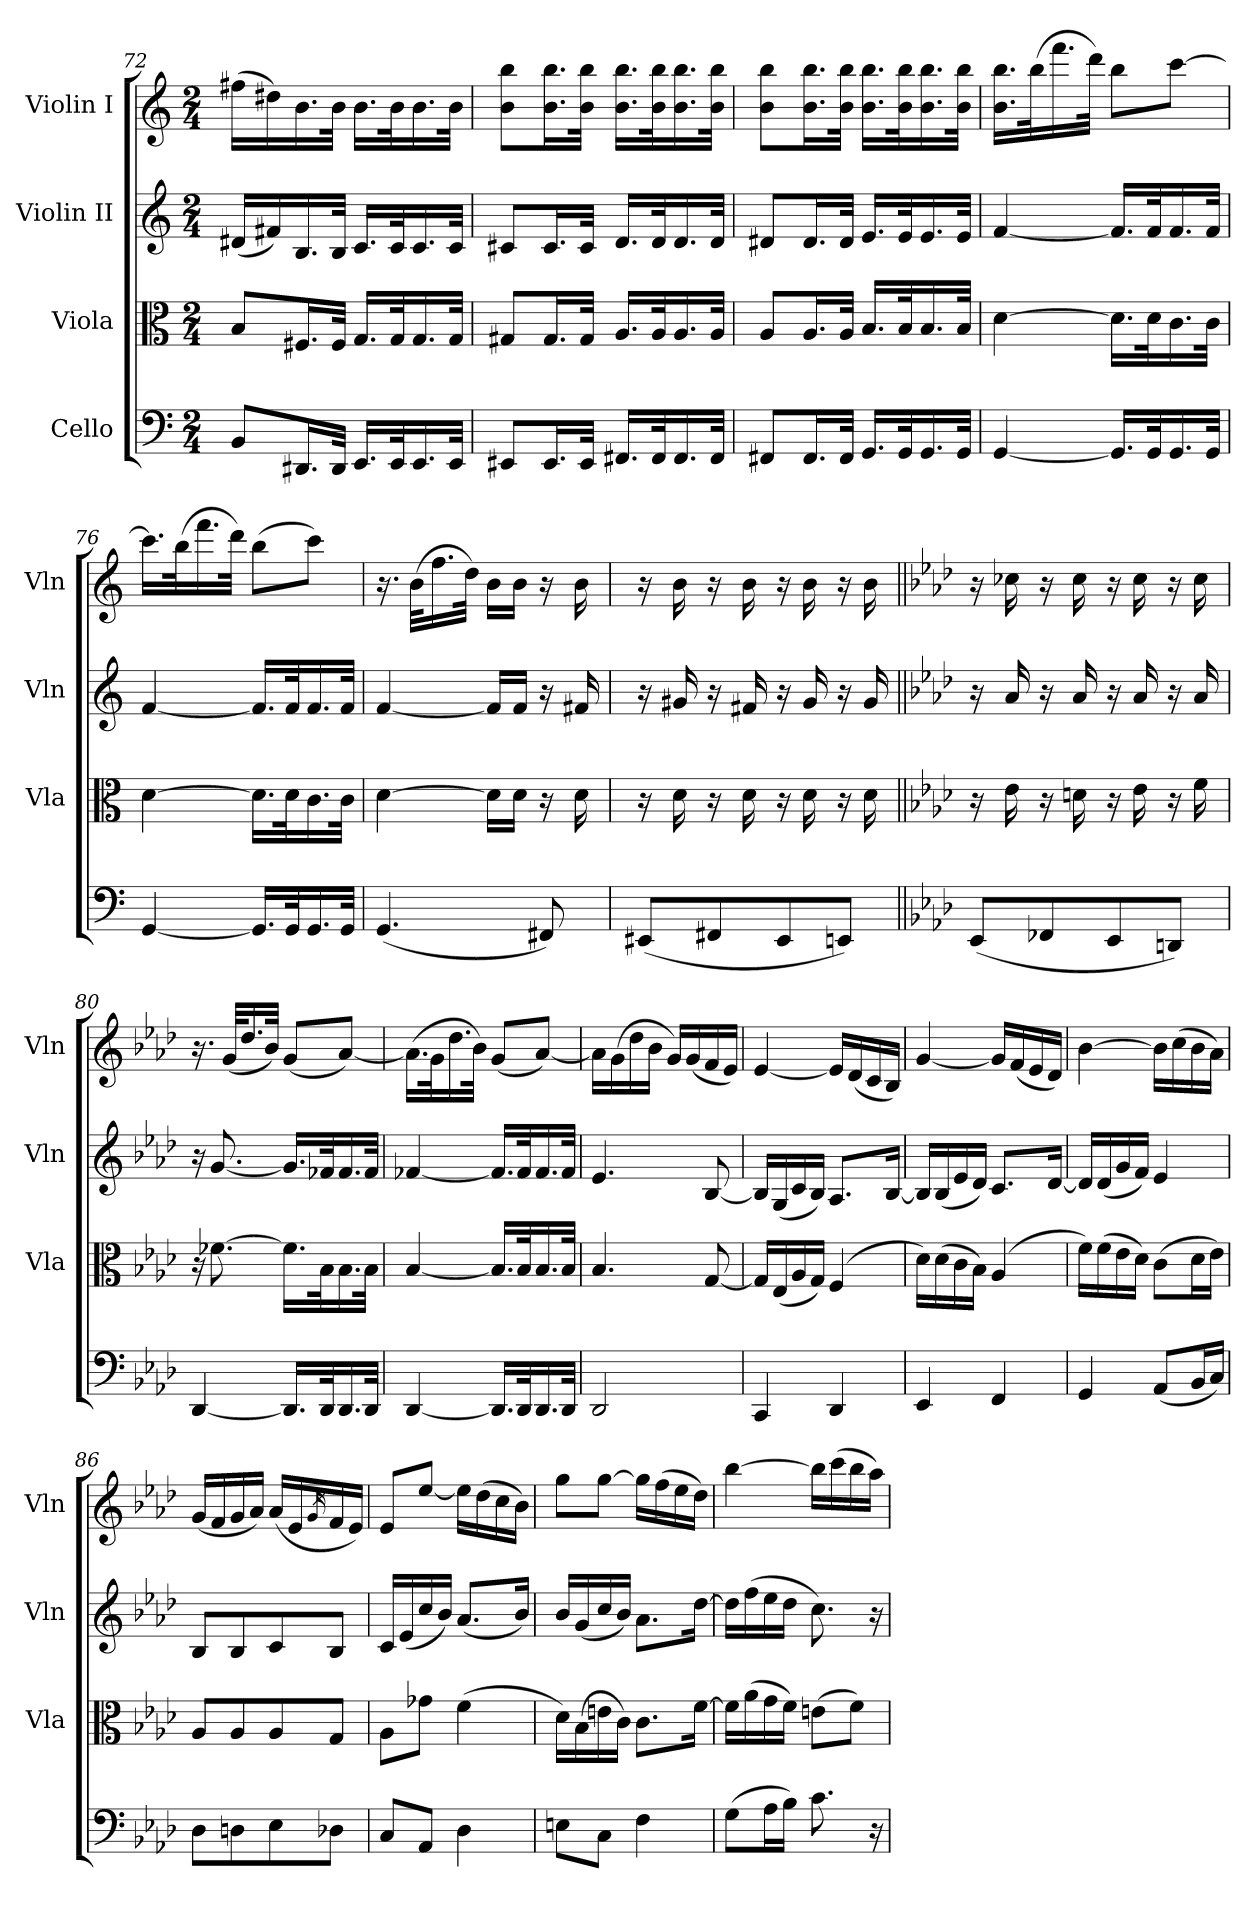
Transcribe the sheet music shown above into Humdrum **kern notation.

**kern	**kern	**kern	**kern
*part4	*part3	*part2	*part1
*staff4	*staff3	*staff2	*staff1
*I"Cello	*I"Viola	*I"Violin II	*I"Violin I
*	*I'Vla	*I'Vln	*I'Vln
*clefF4	*clefC3	*clefG2	*clefG2
*k[]	*k[]	*k[]	*k[]
*M2/4	*M2/4	*M2/4	*M2/4
=72	=72	=72	=72
8BB/L	8B/L	(<16d#X/LL	(>16ff#X\LL
.	.	16f#X/)	16dd#X\)
16.DD#X/L	16.F#X/L	16.B/	16.b\
32DD#/JJk	32F#/JJk	32B/JJk	32b\JJk
16.EE/LL	16.G/LL	16.c/LL	16.b\LL
32EE/K	32G/K	32c/K	32b\K
16.EE/	16.G/	16.c/	16.b\
32EE/JJk	32G/JJk	32c/JJk	32b\JJk
=73	=73	=73	=73
8EE#X/L	8G#X/L	8c#X/L	8b\ 8bb\L
16.EE#/L	16.G#/L	16.c#/L	16.b\ 16.bb\L
32EE#/JJk	32G#/JJk	32c#/JJk	32b\ 32bb\JJk
16.FF#X/LL	16.A/LL	16.d/LL	16.b\ 16.bb\LL
32FF#/K	32A/K	32d/K	32b\ 32bb\K
16.FF#/	16.A/	16.d/	16.b\ 16.bb\
32FF#/JJk	32A/JJk	32d/JJk	32b\ 32bb\JJk
=74	=74	=74	=74
8FF#X/L	8A/L	8d#X/L	8b\ 8bb\L
16.FF#/L	16.A/L	16.d#/L	16.b\ 16.bb\L
32FF#/JJk	32A/JJk	32d#/JJk	32b\ 32bb\JJk
16.GG/LL	16.B/LL	16.e/LL	16.b\ 16.bb\LL
32GG/K	32B/K	32e/K	32b\ 32bb\K
16.GG/	16.B/	16.e/	16.b\ 16.bb\
32GG/JJk	32B/JJk	32e/JJk	32b\ 32bb\JJk
!!LO:LB:g=z
=75	=75	=75	=75
[4GG/	[4d\	[4f/	16.b\ 16.bb\LL
.	.	.	(>32bb\K
.	.	.	16.fff\
.	.	.	32ddd\JJk)
16.GG/LL]	16.d\LL]	16.f/LL]	8bb\L
32GG/K	32d\K	32f/K	.
16.GG/	16.c\	16.f/	[8ccc\J
32GG/JJk	32c\JJk	32f/JJk	.
=76	=76	=76	=76
[4GG/	[4d\	[4f/	16.ccc\LL]
.	.	.	(>32bb\K
.	.	.	16.fff\
.	.	.	32ddd\JJk)
16.GG/LL]	16.d\LL]	16.f/LL]	(>8bb\L
32GG/K	32d\K	32f/K	.
16.GG/	16.c\	16.f/	8ccc\J)
32GG/JJk	32c\JJk	32f/JJk	.
=77	=77	=77	=77
(<4.GG/	[4d\	[4f/	16.r
.	.	.	(>32b\KLL
.	.	.	16.ff\
.	.	.	32dd\JJk)
.	16d\LL]	16f/LL]	16b\LL
.	16d\JJ	16f/JJ	16b\JJ
8FF#X/)	16r	16r	16r
.	16d\	16f#X/	16b\
=78	=78	=78	=78
(<8EE#X/L	16r	16r	16r
.	16d\	16g#X/	16b\
8FF#X/	16r	16r	16r
.	16d\	16f#X/	16b\
8EE#/	16r	16r	16r
.	16d\	16g#/	16b\
8EEn/J)	16r	16r	16r
.	16d\	16g#/	16b\
=79||	=79||	=79||	=79||
*k[b-e-a-d-]	*k[b-e-a-d-]	*k[b-e-a-d-]	*k[b-e-a-d-]
(<8EE-/L	16r	16r	16r
.	16e-\	16a-/	16cc-X\
8FF-X/	16r	16r	16r
.	16dn\	16a-/	16cc-\
8EE-/	16r	16r	16r
.	16e-\	16a-/	16cc-\
8DDn/J)	16r	16r	16r
.	16f\	16a-/	16cc-\
=80	=80	=80	=80
[4DD-/	16r	16r	16.r
.	[8.f-X\	[8.g/	.
.	.	.	(<32g/KLL
.	.	.	16.dd-/
.	.	.	32b-/JJk)
16.DD-/LL]	16.f-\LL]	16.g/LL]	(<8g/L
32DD-/K	32B-\K	32f-X/K	.
16.DD-/	16.B-\	16.f-/	[8a-/J)
32DD-/JJk	32B-\JJk	32f-/JJk	.
=81	=81	=81	=81
[4DD-/	[4B-/	[4f-X/	(>16.a-\LL]
.	.	.	32g\K
.	.	.	16.dd-\
.	.	.	32b-\JJk)
16.DD-/LL]	16.B-/LL]	16.f-/LL]	(<8g/L
32DD-/K	32B-/K	32f-/K	.
16.DD-/	16.B-/	16.f-/	[8a-/J)
32DD-/JJk	32B-/JJk	32f-/JJk	.
=82	=82	=82	=82
2DD-/	4.B-/	4.e-/	16a-\LL]
.	.	.	(>16g\
.	.	.	16dd-\
.	.	.	16b-\JJ
.	.	.	16g/LL)
.	.	.	(<16g/
.	[8G/	[8B-/	16f/
.	.	.	16e-/JJ)
!!LO:LB:g=z
=83	=83	=83	=83
4CC/	16G/LL]	16B-/LL]	[4e-/
.	(<16E-/	(<16G/	.
.	16A-/	16c/	.
.	16G/JJ)	16B-/JJ)	.
4DD-/	(<4F/	8.A-/L	16e-/LL]
.	.	.	(<16d-/
.	.	.	16c/
.	.	[16B-/Jk	16B-/JJ)
=84	=84	=84	=84
4EE-/	16d-\LL)	16B-/LL]	[4g/
.	(>16d-\	(<16B-/	.
.	16c\	16e-/	.
.	16B-\JJ)	16d-/JJ)	.
4FF/	(<4A-/	8.c/L	16g/LL]
.	.	.	(<16f/
.	.	.	16e-/
.	.	[16d-/Jk	16d-/JJ)
=85	=85	=85	=85
4GG/	16f\LL)	16d-/LL]	[4b-\
.	(>16f\	(<16d-/	.
.	16e-\	16g/	.
.	16d-\JJ)	16f/JJ)	.
(<8AA-/L	(>8c\L	4e-/	16b-\LL]
.	.	.	(>16cc\
16BB-/L	16d-\L	.	16b-\
16C/JJ)	16e-\JJ)	.	16a-\JJ)
=86	=86	=86	=86
8D-\L	8A-/L	8B-/L	(<16g/LL
.	.	.	16f/
8Dn\	8A-/	8B-/	16g/
.	.	.	16a-/JJ)
8E-\	8A-/	8c/	(<16a-/LL
.	.	.	16e-/
.	.	.	16qg/
8D-X\J	8G/J	8B-/J	16f/
.	.	.	16e-/JJ)
=87	=87	=87	=87
8C/L	8A-\L	16c/LL	8e-/L
.	.	(<16e-/	.
8AA-/J	8g-X\J	16cc/	[8ee-/J
.	.	16b-/JJ)	.
4D-\	(>4f\	(<8.a-/L	16ee-\LL]
.	.	.	(>16dd-\
.	.	.	16cc\
.	.	16b-/Jk)	16b-\JJ)
=88	=88	=88	=88
8En\L	16d-\LL)	16b-/LL	8gg\L
.	(>16B-\	(<16g/	.
8C\J	16en\	16cc/	[8gg\J
.	16c\JJ)	16b-/JJ)	.
4F\	8.c\L	8.a-\L	16gg\LL]
.	.	.	(>16ff\
.	.	.	16ee-\
.	[16f\Jk	[16dd-\Jk	16dd-\JJ)
=89	=89	=89	=89
(>8G\L	16f\LL]	16dd-\LL]	[4bb-\
.	(>16a-\	(>16ff\	.
16A-\L	16g\	16ee-\	.
16B-\JJ)	16f\JJ)	16dd-\JJ	.
8.c\	(>8en\L	8.cc\)	16bb-\LL]
.	.	.	(>16ccc\
.	8f\J)	.	16bb-\
16r	.	16r	16aa-\JJ)
=	=	=	=
*-	*-	*-	*-
